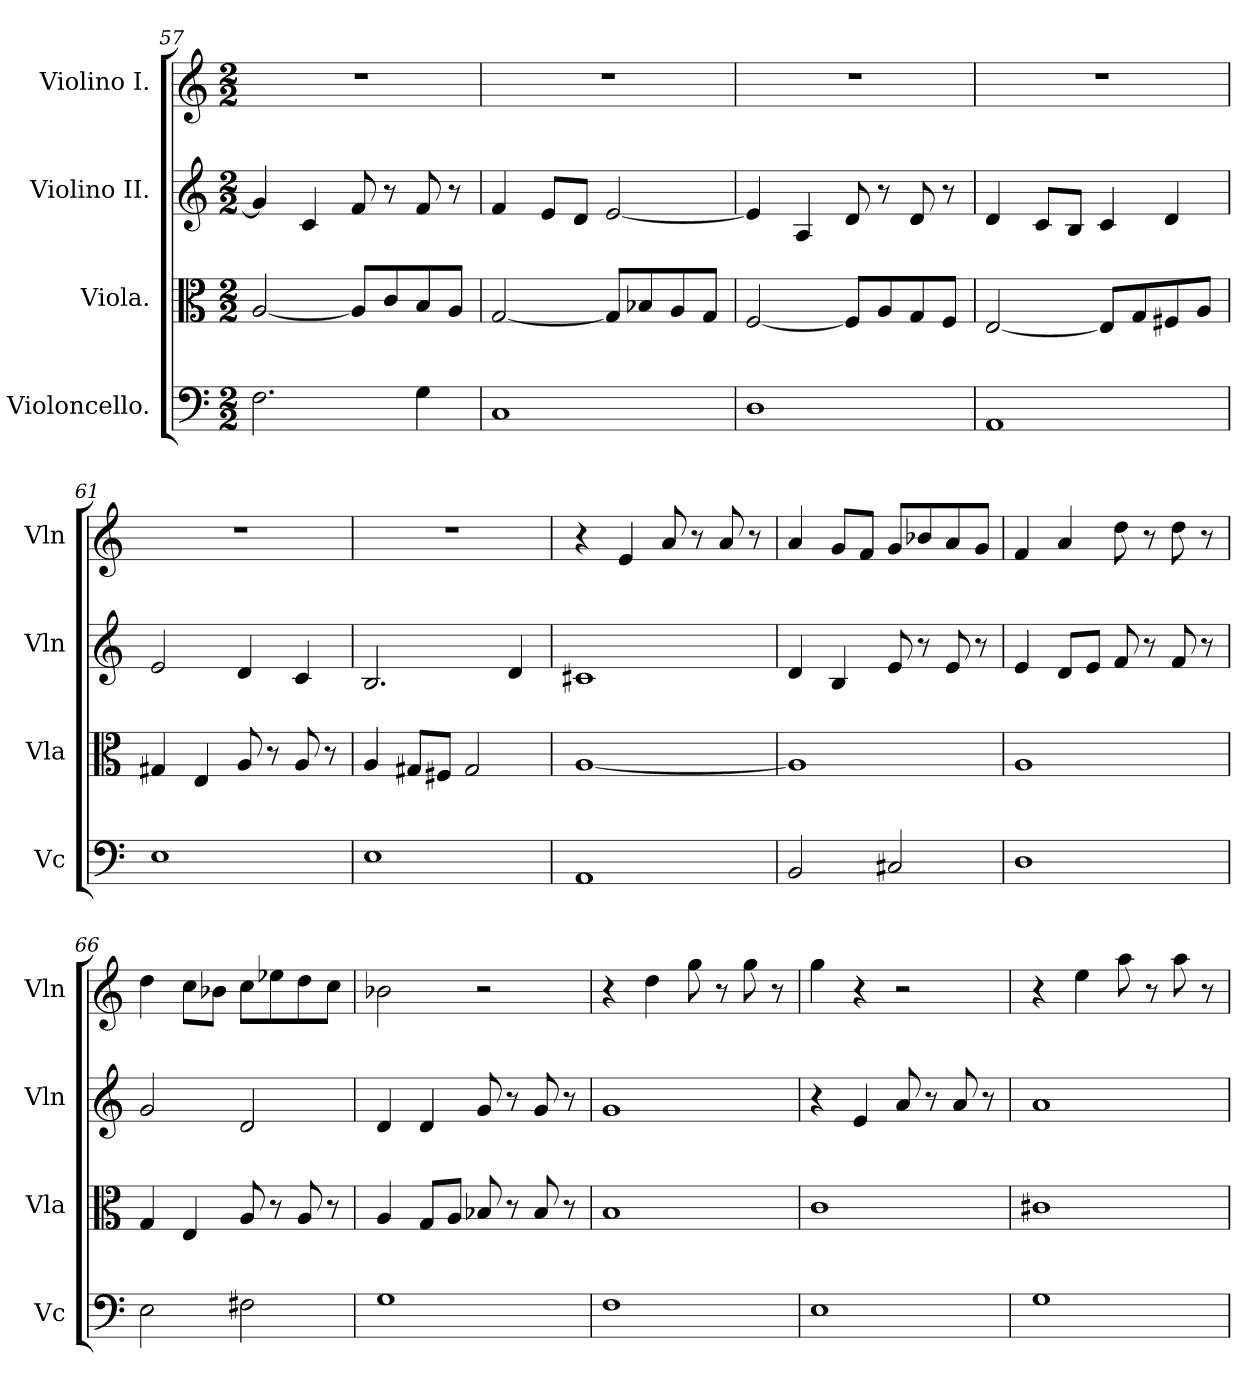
**kern	**kern	**kern	**kern
*part4	*part3	*part2	*part1
*staff4	*staff3	*staff2	*staff1
*I"Violoncello.	*I"Viola.	*I"Violino II.	*I"Violino I.
*I'Vc	*I'Vla	*I'Vln	*I'Vln
*clefF4	*clefC3	*clefG2	*clefG2
*k[]	*k[]	*k[]	*k[]
*M2/2	*M2/2	*M2/2	*M2/2
=57	=57	=57	=57
2.F\	[2A/	4g/]	1r
.	.	4c/	.
.	8A/L]	8f/	.
.	8c/	8r	.
4G\	8B/	8f/	.
.	8A/J	8r	.
=58	=58	=58	=58
1C	[2G/	4f/	1r
.	.	8e/L	.
.	.	8d/J	.
.	8G/L]	[2e/	.
.	8B-X/	.	.
.	8A/	.	.
.	8G/J	.	.
=59	=59	=59	=59
1D	[2F/	4e/]	1r
.	.	4A/	.
.	8F/L]	8d/	.
.	8A/	8r	.
.	8G/	8d/	.
.	8F/J	8r	.
=60	=60	=60	=60
1AA	[2E/	4d/	1r
.	.	8c/L	.
.	.	8B/J	.
.	8E/L]	4c/	.
.	8G/	.	.
.	8F#X/	4d/	.
.	8A/J	.	.
=61	=61	=61	=61
1E	4G#X/	2e/	1r
.	4E/	.	.
.	8A/	4d/	.
.	8r	.	.
.	8A/	4c/	.
.	8r	.	.
=62	=62	=62	=62
1E	4A/	2.B/	1r
.	8G#X/L	.	.
.	8F#X/J	.	.
.	2G#/	.	.
.	.	4d/	.
=63	=63	=63	=63
1AA	[1A	1c#X	4r
.	.	.	4e/
.	.	.	8a/
.	.	.	8r
.	.	.	8a/
.	.	.	8r
=64	=64	=64	=64
2BB/	1A]	4d/	4a/
.	.	4B/	8g/L
.	.	.	8f/J
2C#X/	.	8e/	8g/L
.	.	8r	8b-X/
.	.	8e/	8a/
.	.	8r	8g/J
=65	=65	=65	=65
1D	1A	4e/	4f/
.	.	8d/L	4a/
.	.	8e/J	.
.	.	8f/	8dd\
.	.	8r	8r
.	.	8f/	8dd\
.	.	8r	8r
=66	=66	=66	=66
2E\	4G/	2g/	4dd\
.	4E/	.	8cc\L
.	.	.	8b-X\J
2F#X\	8A/	2d/	8cc\L
.	8r	.	8ee-X\
.	8A/	.	8dd\
.	8r	.	8cc\J
=67	=67	=67	=67
1G	4A/	4d/	2b-X\
.	8G/L	4d/	.
.	8A/J	.	.
.	8B-X/	8g/	2r
.	8r	8r	.
.	8B-/	8g/	.
.	8r	8r	.
=68	=68	=68	=68
1F	1B	1g	4r
.	.	.	4dd\
.	.	.	8gg\
.	.	.	8r
.	.	.	8gg\
.	.	.	8r
=69	=69	=69	=69
1E	1c	4r	4gg\
.	.	4e/	4r
.	.	8a/	2r
.	.	8r	.
.	.	8a/	.
.	.	8r	.
=70	=70	=70	=70
1G	1c#X	1a	4r
.	.	.	4ee\
.	.	.	8aa\
.	.	.	8r
.	.	.	8aa\
.	.	.	8r
=	=	=	=
*-	*-	*-	*-
